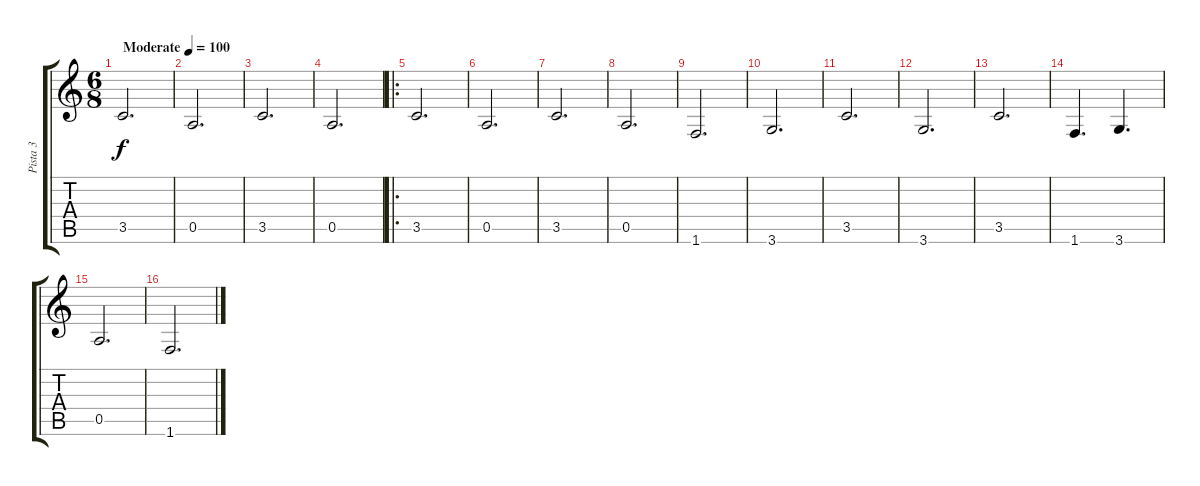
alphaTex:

\track ("Pista 3" "Pista 3") {instrument acousticbass}
\staff {score tabs}
\tuning (E4 B3 G3 D3 A2 E2) {hide}
\ts (6 8)
\tempo (100 "Moderate")
\clef g2
\ks c
3.5.2{d dy f instrument acousticbass} |
0.5.2{d} |
3.5.2{d} |
0.5.2{d} |
\ro
3.5.2{d} |
0.5.2{d} |
3.5.2{d} |
0.5.2{d} |
1.6.2{d} |
3.6.2{d} |
3.5.2{d} |
3.6.2{d} |
3.5.2{d} |
1.6.4{d} 3.6.4{d} |
0.5.2{d} |
1.6.2{d}
